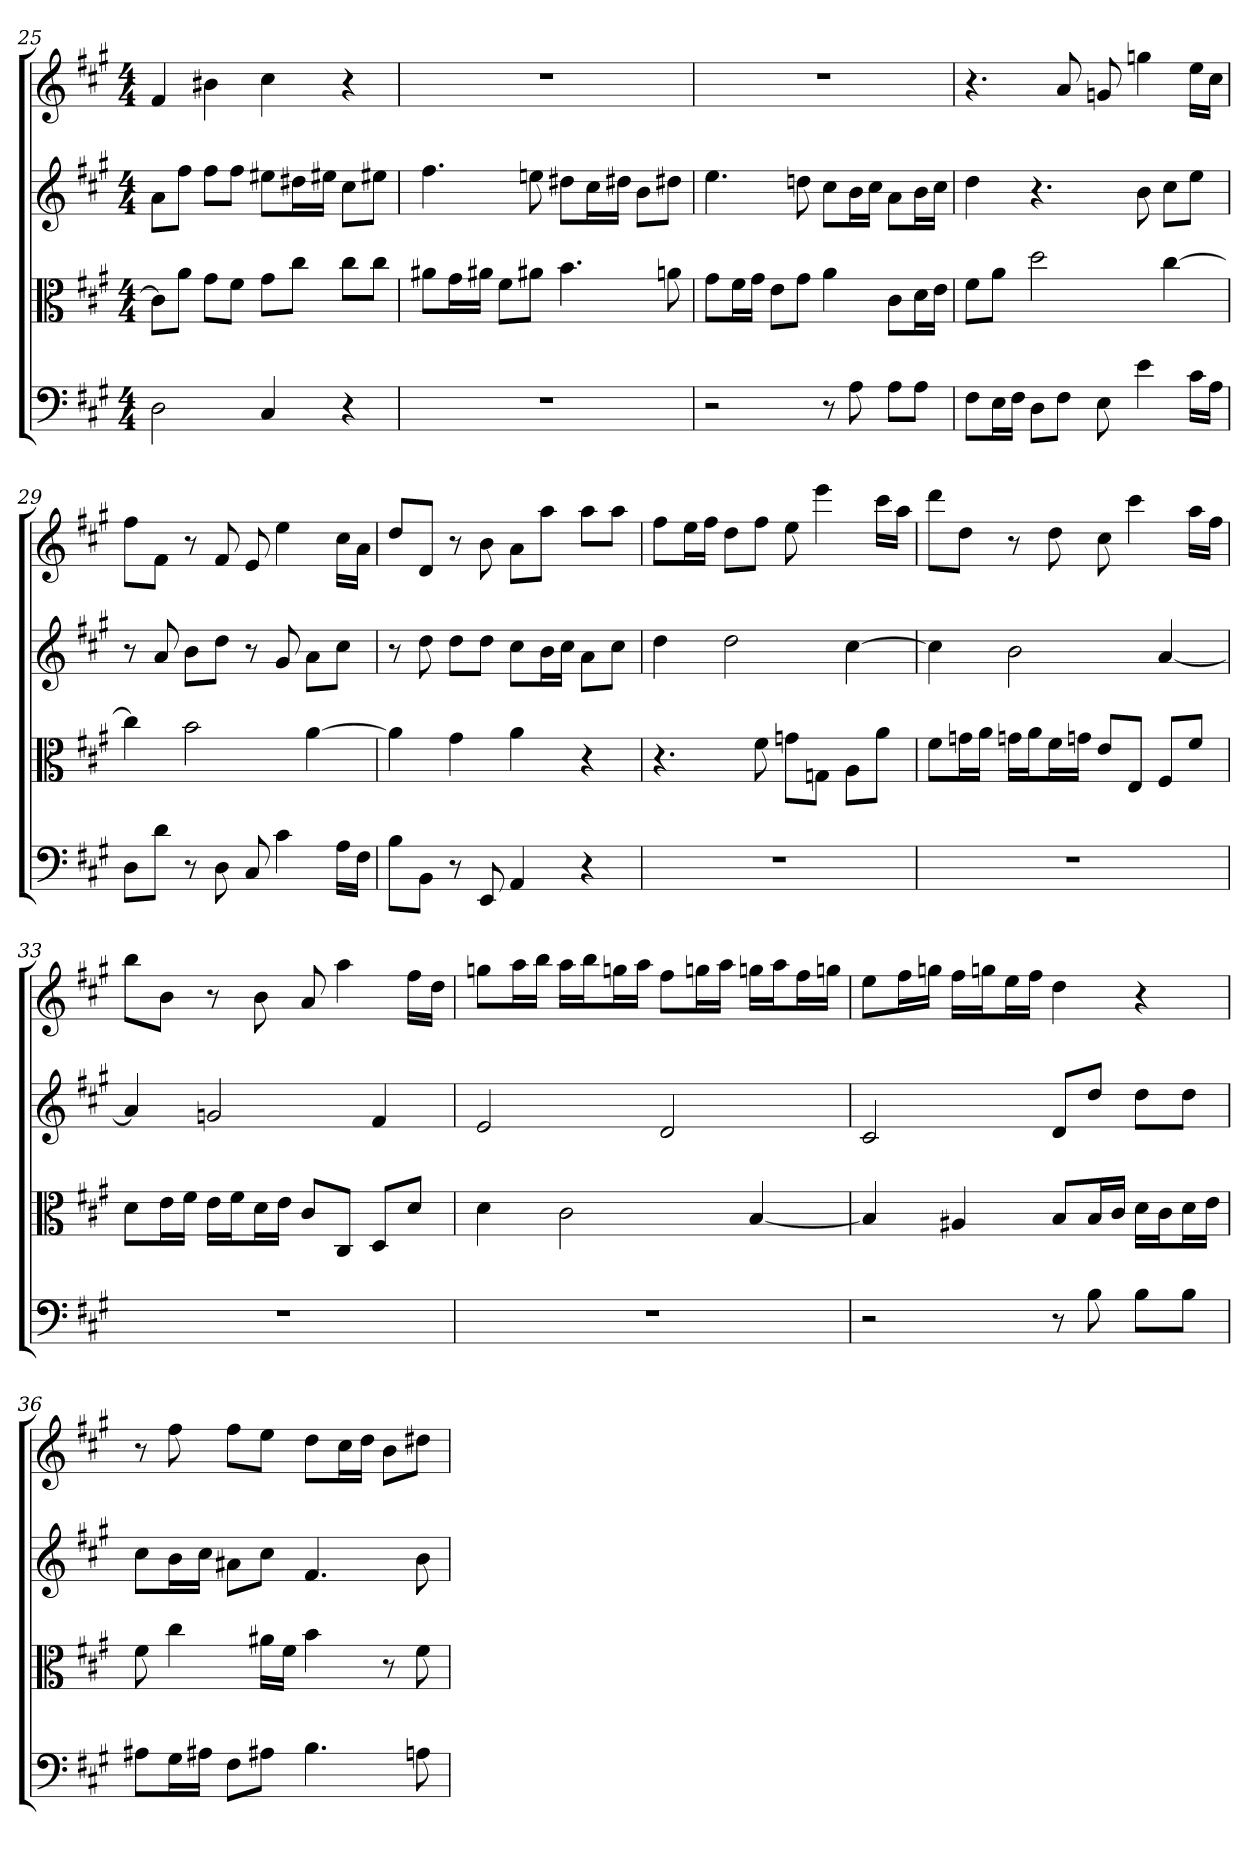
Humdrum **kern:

**kern	**kern	**kern	**kern
*part4	*part3	*part2	*part1
*staff4	*staff3	*staff2	*staff1
*clefF4	*clefC3	*	*
*k[f#c#g#]	*k[f#c#g#]	*k[f#c#g#]	*k[f#c#g#]
*A:	*A:	*A:	*A:
*M4/4	*M4/4	*M4/4	*M4/4
=25	=25	=25	=25
2D	8c#\L]	8aL	4f#
.	8a\J	8ff#J	.
.	8g#\L	8ff#L	4b#X
.	8f#\J	8ff#J	.
4C#	8g#\L	8ee#XL	4cc#
.	8cc#\J	16dd#XL	.
.	.	16ee#XJJ	.
4r	8cc#\L	8cc#L	4r
.	8cc#\J	8ee#XJ	.
=26	=26	=26	=26
1r	8a#X\L	4.ff#	1r
.	16g#\L	.	.
.	16a#X\JJ	.	.
.	8f#\L	.	.
.	8a#X\J	8een	.
.	4.b	8dd#XL	.
.	.	16cc#L	.
.	.	16dd#XJJ	.
.	.	8bL	.
.	8an	8dd#XJ	.
=27	=27	=27	=27
2r	8g#\L	4.ee	1r
.	16f#\L	.	.
.	16g#\JJ	.	.
.	8e\L	.	.
.	8g#\J	8ddn	.
8r	4a	8cc#L	.
8A	.	16bL	.
.	.	16cc#JJ	.
8A\L	8c#\L	8aL	.
8A\J	16d\L	16bL	.
.	16e\JJ	16cc#JJ	.
=28	=28	=28	=28
8F#\L	8f#\L	4dd	4.r
16E\L	8a\J	.	.
16F#\JJ	.	.	.
8D\L	2dd	4.r	.
8F#\J	.	.	8a
8E	.	.	8gn
4e	.	8b	4ggn
.	[4cc#	8cc#L	.
16c#\LL	.	8eeJ	16eeLL
16A\JJ	.	.	16cc#JJ
=29	=29	=29	=29
8D\L	4cc#]	8r	8ff#L
8d\J	.	8a	8f#J
8r	2b	8bL	8r
8D	.	8ddJ	8f#
8C#	.	8r	8e
4c#	.	8g#	4ee
.	[4a	8aL	.
16A\LL	.	8cc#J	16cc#LL
16F#\JJ	.	.	16aJJ
=30	=30	=30	=30
8B\L	4a]	8r	8ddL
8BB\J	.	8dd	8dJ
8r	4g#	8ddL	8r
8EE	.	8ddJ	8b
4AA	4a	8cc#L	8aL
.	.	16bL	8aaJ
.	.	16cc#JJ	.
4r	4r	8aL	8aaL
.	.	8cc#J	8aaJ
=31	=31	=31	=31
1r	4.r	4dd	8ff#L
.	.	.	16eeL
.	.	.	16ff#JJ
.	.	2dd	8ddL
.	8f#	.	8ff#J
.	8gn\L	.	8ee
.	8Gn\J	.	4eee
.	8A\L	[4cc#	.
.	8a\J	.	16ccc#LL
.	.	.	16aaJJ
=32	=32	=32	=32
1r	8f#\L	4cc#]	8dddL
.	16gn\L	.	8ddJ
.	16a\JJ	.	.
.	16gn\LL	2b	8r
.	16a\J	.	.
.	16f#\L	.	8dd
.	16gn\JJ	.	.
.	8e/L	.	8cc#
.	8E/J	.	4ccc#
.	8F#/L	[4a	.
.	8f#/J	.	16aaLL
.	.	.	16ff#JJ
=33	=33	=33	=33
1r	8d\L	4a]	8bbL
.	16e\L	.	8bJ
.	16f#\JJ	.	.
.	16e\LL	2gn	8r
.	16f#\J	.	.
.	16d\L	.	8b
.	16e\JJ	.	.
.	8c#/L	.	8a
.	8C#/J	.	4aa
.	8D/L	4f#	.
.	8d/J	.	16ff#LL
.	.	.	16ddJJ
=34	=34	=34	=34
1r	4d	2e	8ggnL
.	.	.	16aaL
.	.	.	16bbJJ
.	2c#	.	16aaLL
.	.	.	16bbJ
.	.	.	16ggnL
.	.	.	16aaJJ
.	.	2d	8ff#L
.	.	.	16ggnL
.	.	.	16aaJJ
.	[4B	.	16ggnLL
.	.	.	16aaJ
.	.	.	16ff#L
.	.	.	16ggnJJ
=35	=35	=35	=35
2r	4B]	2c#	8eeL
.	.	.	16ff#L
.	.	.	16ggnJJ
.	4A#X	.	16ff#LL
.	.	.	16ggnJ
.	.	.	16eeL
.	.	.	16ff#JJ
8r	8B/L	8dL	4dd
8B	16B/L	8ddJ	.
.	16c#/JJ	.	.
8B\L	16d\LL	8ddL	4r
.	16c#\J	.	.
8B\J	16d\L	8ddJ	.
.	16e\JJ	.	.
=36	=36	=36	=36
8A#X\L	8f#	8cc#L	8r
16G#\L	4cc#	16bL	8ff#
16A#X\JJ	.	16cc#JJ	.
8F#\L	.	8a#XL	8ff#L
8A#X\J	16a#X\LL	8cc#J	8eeJ
.	16f#\JJ	.	.
4.B	4b	4.f#	8ddL
.	.	.	16cc#L
.	.	.	16ddJJ
.	8r	.	8bL
8An	8f#	8b	8dd#XJ
=	=	=	=
*-	*-	*-	*-
